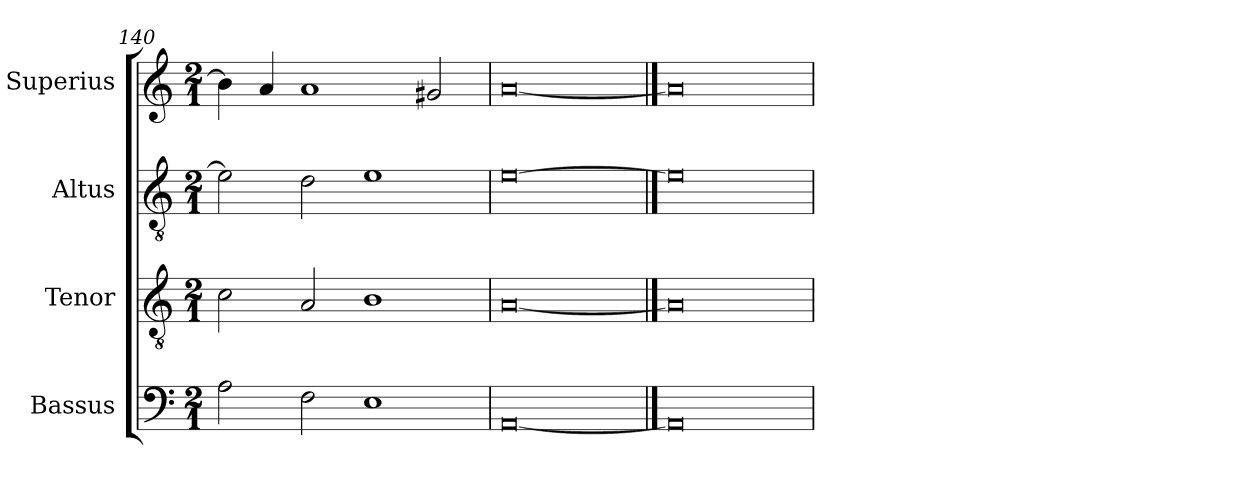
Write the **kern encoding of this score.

**kern	**kern	**kern	**kern
*part4	*part3	*part2	*part1
*staff4	*staff3	*staff2	*staff1
*I"Bassus	*I"Tenor	*I"Altus	*I"Superius
*I'B	*I'T	*I'A	*I'S
*clefF4	*clefGv2	*clefGv2	*clefG2
*k[]	*k[]	*k[]	*k[]
*C:	*C:	*C:	*C:
*M2/1	*M2/1	*M2/1	*M2/1
=140	=140	=140	=140
2A	2c	2e]	4b]
.	.	.	4a
2F	2A	2d	1a
1E	1B	1e	.
.	.	.	2g#X
=141	=141	=141	=141
[0AA	[0A	[0e	[0a
==142	==142	==142	==142
0AA]	0A]	0e]	0a]
=	=	=	=
*-	*-	*-	*-
